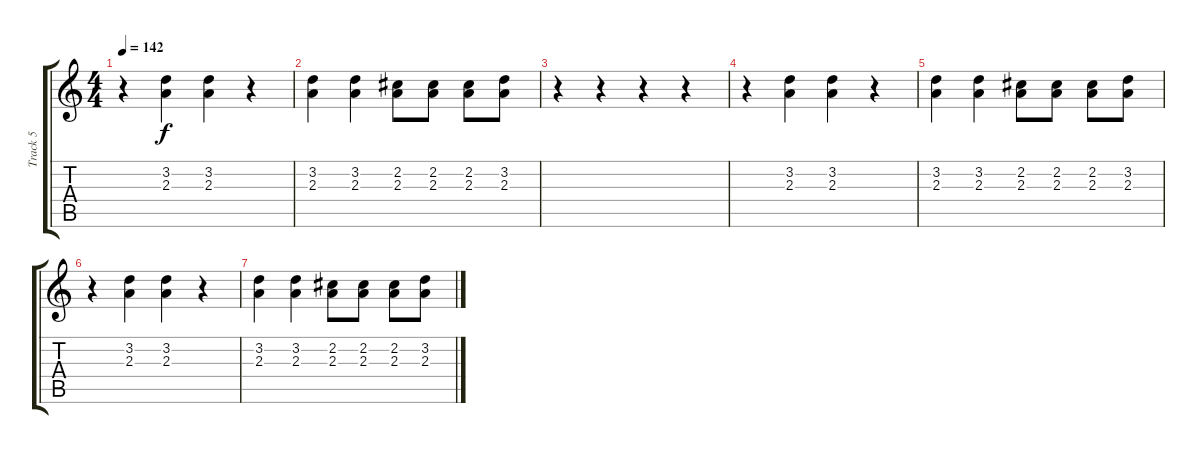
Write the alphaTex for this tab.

\track ("Track 5" "Track 5") {instrument distortionguitar}
\staff {score tabs}
\tuning (E4 B3 G3 D3 A2 E2) {hide}
\ts (4 4)
\tempo 142
\clef g2
\ks c
r.4{dy f} (3.2 2.3).4 (3.2 2.3).4 r.4 |
(3.2 2.3).4 (3.2 2.3).4 (2.2 2.3).8 (2.2 2.3).8 (2.2 2.3).8 (3.2 2.3).8 |
r.4 r.4 r.4 r.4 |
r.4 (3.2 2.3).4 (3.2 2.3).4 r.4 |
(3.2 2.3).4 (3.2 2.3).4 (2.2 2.3).8 (2.2 2.3).8 (2.2 2.3).8 (3.2 2.3).8 |
r.4 (3.2 2.3).4 (3.2 2.3).4 r.4 |
(3.2 2.3).4 (3.2 2.3).4 (2.2 2.3).8 (2.2 2.3).8 (2.2 2.3).8 (3.2 2.3).8
